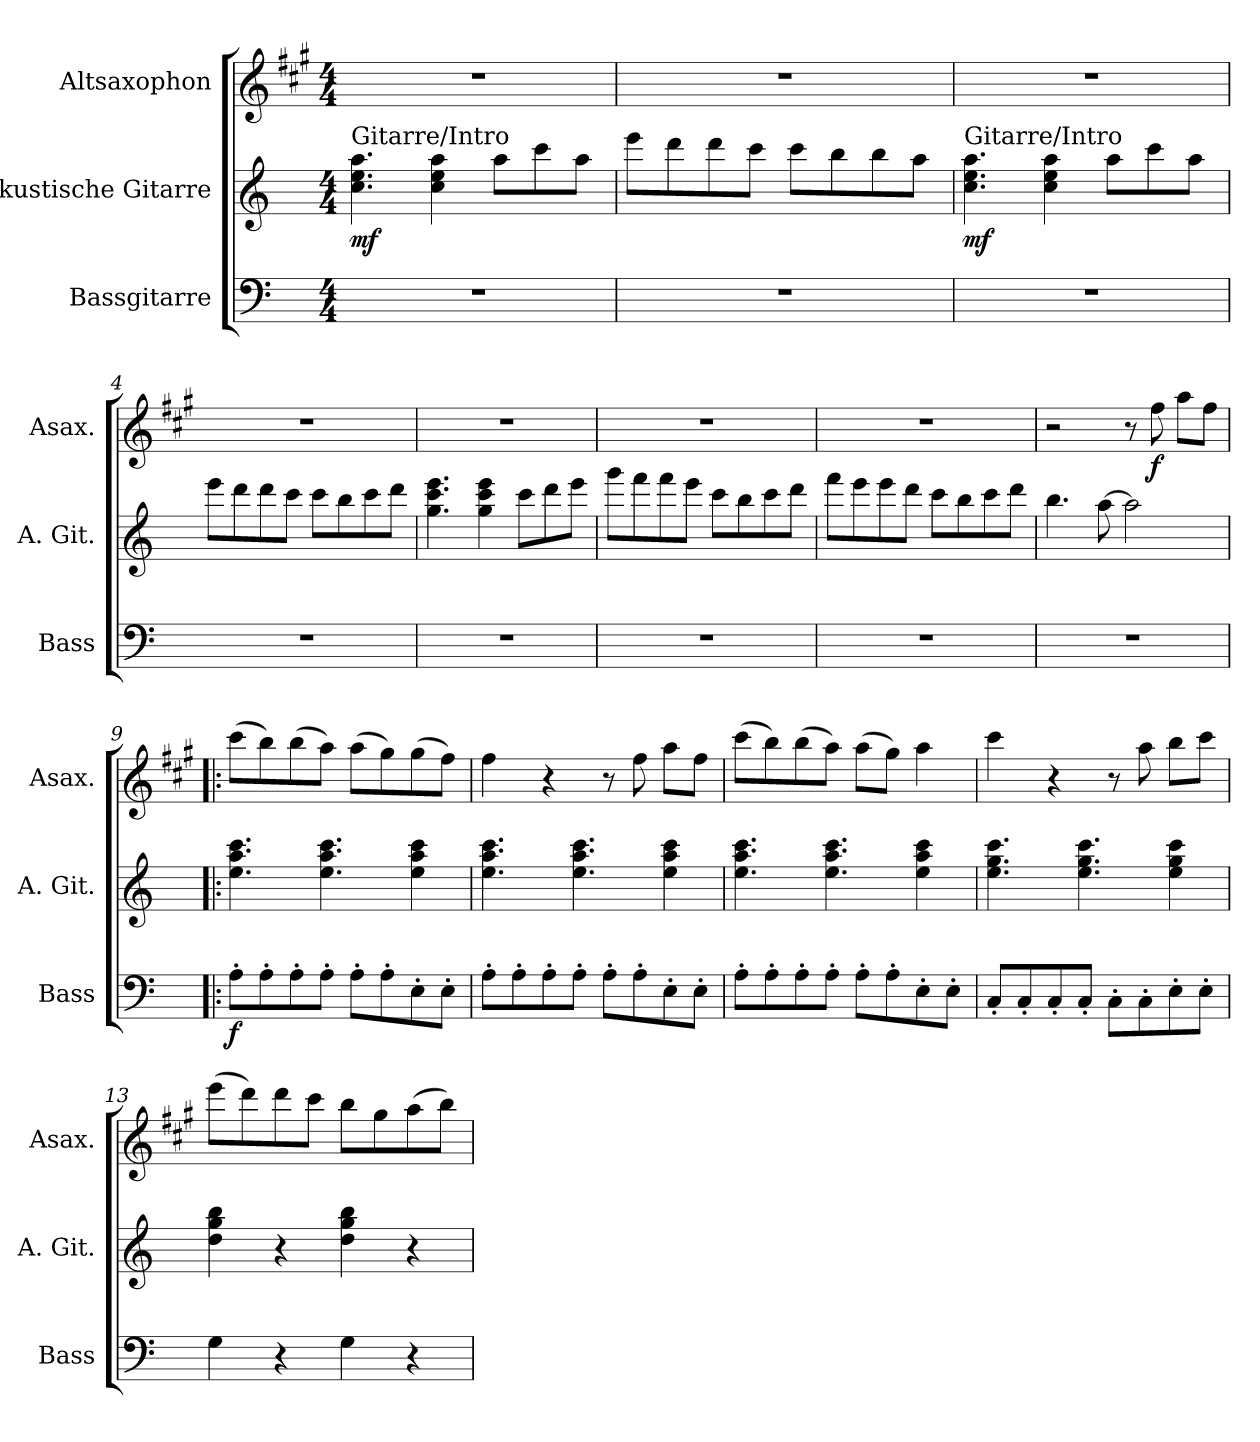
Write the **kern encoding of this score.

**kern	**dynam	**kern	**dynam	**kern	**dynam
*part3	*part3	*part2	*part2	*part1	*part1
*staff3	*staff3	*staff2	*staff2	*staff1	*staff1
*I"Bassgitarre	*	*I"Akustische Gitarre	*	*I"Altsaxophon	*
*I'Bass	*	*I'A. Git.	*	*I'Asax.	*
!!LO:PB:g=z
*clefF4	*	*clefG2	*	*clefG2	*
*ITrd7c12	*	*ITrd7c12	*	*ITrd5c9	*
*k[]	*	*k[]	*	*k[]	*
*C:	*	*C:	*	*C:	*
*M4/4	*	*M4/4	*	*M4/4	*
*MM120	*	*MM120	*	*MM120	*
=1	=1	=1	=1	=1	=1
!	!	!LO:TX:a:t=Gitarre/Intro	!	!	!
1r	.	4.ci\ 4.ei 4.ai	mf	1r	.
.	.	4ci\ 4ei 4ai	.	.	.
.	.	8ai\L	.	.	.
.	.	8cci\	.	.	.
.	.	8ai\J	.	.	.
=2	=2	=2	=2	=2	=2
1r	.	8eei\L	.	1r	.
.	.	8ddi\	.	.	.
.	.	8ddi\	.	.	.
.	.	8cci\J	.	.	.
.	.	8cci\L	.	.	.
.	.	8bi\	.	.	.
.	.	8bi\	.	.	.
.	.	8ai\J	.	.	.
=3	=3	=3	=3	=3	=3
!	!	!LO:TX:a:t=Gitarre/Intro	!	!	!
1r	.	4.ci\ 4.ei 4.ai	mf	1r	.
.	.	4ci\ 4ei 4ai	.	.	.
.	.	8ai\L	.	.	.
.	.	8cci\	.	.	.
.	.	8ai\J	.	.	.
=4	=4	=4	=4	=4	=4
1r	.	8eei\L	.	1r	.
.	.	8ddi\	.	.	.
.	.	8ddi\	.	.	.
.	.	8cci\J	.	.	.
.	.	8cci\L	.	.	.
.	.	8bi\	.	.	.
.	.	8cci\	.	.	.
.	.	8ddi\J	.	.	.
=5	=5	=5	=5	=5	=5
1r	.	4.gi\ 4.cci 4.eei	.	1r	.
.	.	4gi\ 4cci 4eei	.	.	.
.	.	8cci\L	.	.	.
.	.	8ddi\	.	.	.
.	.	8eei\J	.	.	.
!!LO:LB:g=z
=6	=6	=6	=6	=6	=6
1r	.	8ggi\L	.	1r	.
.	.	8ffi\	.	.	.
.	.	8ffi\	.	.	.
.	.	8eei\J	.	.	.
.	.	8cci\L	.	.	.
.	.	8bi\	.	.	.
.	.	8cci\	.	.	.
.	.	8ddi\J	.	.	.
=7	=7	=7	=7	=7	=7
1r	.	8ffi\L	.	1r	.
.	.	8eei\	.	.	.
.	.	8eei\	.	.	.
.	.	8ddi\J	.	.	.
.	.	8cci\L	.	.	.
.	.	8bi\	.	.	.
.	.	8cci\	.	.	.
.	.	8ddi\J	.	.	.
=8	=8	=8	=8	=8	=8
1r	.	4.bi\	.	2r	.
.	.	[>8ai\	.	.	.
.	.	2ai\]	.	8r	.
.	.	.	.	8ai\	f
.	.	.	.	8cci\L	.
.	.	.	.	8ai\J	.
=9!|:	=9!|:	=9!|:	=9!|:	=9!|:	=9!|:
8AA'i\L	f	4.ei\ 4.ai 4.cci	.	(8eei\L	.
8AA'i\	.	.	.	8ddi\)	.
8AA'i\	.	.	.	(8ddi\	.
8AA'i\J	.	4.ei\ 4.ai 4.cci	.	8cci\J)	.
8AA'i\L	.	.	.	(8cci\L	.
8AA'i\	.	.	.	8bi\)	.
8EE'i\	.	4ei\ 4ai 4cci	.	(8bi\	.
8EE'i\J	.	.	.	8ai\J)	.
!!LO:LB:g=z
=10	=10	=10	=10	=10	=10
8AA'i\L	.	4.ei\ 4.ai 4.cci	.	4ai\	.
8AA'i\	.	.	.	.	.
8AA'i\	.	.	.	4r	.
8AA'i\J	.	4.ei\ 4.ai 4.cci	.	.	.
8AA'i\L	.	.	.	8r	.
8AA'i\	.	.	.	8ai\	.
8EE'i\	.	4ei\ 4ai 4cci	.	8cci\L	.
8EE'i\J	.	.	.	8ai\J	.
=11	=11	=11	=11	=11	=11
8AA'i\L	.	4.ei\ 4.ai 4.cci	.	(8eei\L	.
8AA'i\	.	.	.	8ddi\)	.
8AA'i\	.	.	.	(8ddi\	.
8AA'i\J	.	4.ei\ 4.ai 4.cci	.	8cci\J)	.
8AA'i\L	.	.	.	(8cci\L	.
8AA'i\	.	.	.	8bi\J)	.
8EE'i\	.	4ei\ 4ai 4cci	.	4cci\	.
8EE'i\J	.	.	.	.	.
=12	=12	=12	=12	=12	=12
8CC'i/L	.	4.ei\ 4.gi 4.cci	.	4eei\	.
8CC'i/	.	.	.	.	.
8CC'i/	.	.	.	4r	.
8CC'i/J	.	4.ei\ 4.gi 4.cci	.	.	.
8CC'i\L	.	.	.	8r	.
8CC'i\	.	.	.	8cci\	.
8EE'i\	.	4ei\ 4gi 4cci	.	8ddi\L	.
8EE'i\J	.	.	.	8eei\J	.
=13	=13	=13	=13	=13	=13
4GGi\	.	4di\ 4gi 4bi	.	(8ggi\L	.
.	.	.	.	8ffi\)	.
4r	.	4r	.	8ffi\	.
.	.	.	.	8eei\J	.
4GGi\	.	4di\ 4gi 4bi	.	8ddi\L	.
.	.	.	.	8bi\	.
4r	.	4r	.	(8cci\	.
.	.	.	.	8ddi\J)	.
=	=	=	=	=	=
*-	*-	*-	*-	*-	*-
